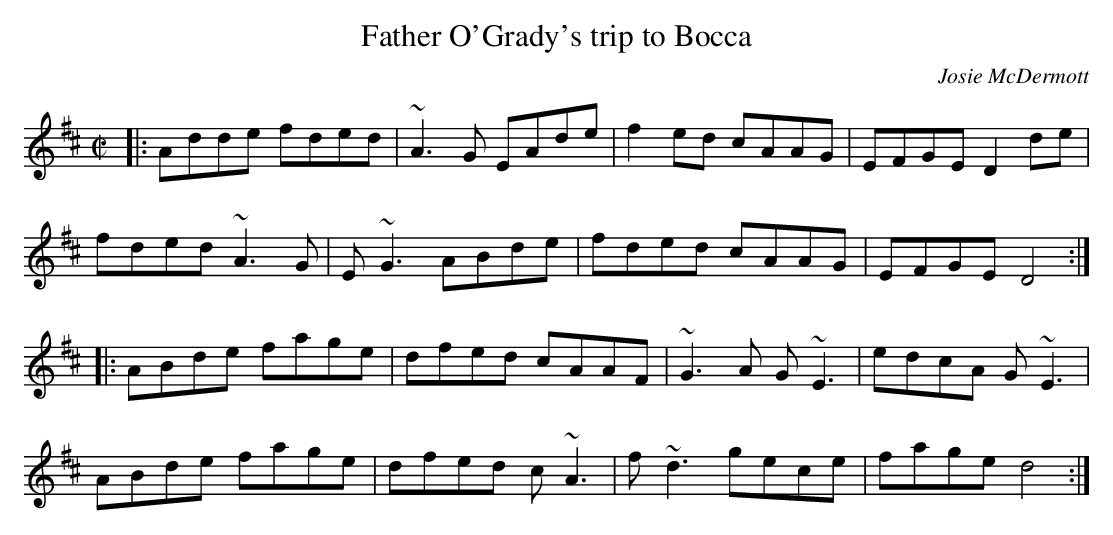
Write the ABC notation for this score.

X:1
T:Father O'Grady's trip to Bocca
C:Josie McDermott
M:C|
K:D
|: Adde fded | ~A3G EAde | f2ed cAAG | EFGE D2de |
fded ~A3G | E~G3 ABde | fded cAAG | EFGE D4 :|
|: ABde fage | dfed cAAF | ~G3A G~E3 | edcA G~E3 |
ABde fage | dfed c~A3 | f~d3 gece | fage d4 :|
